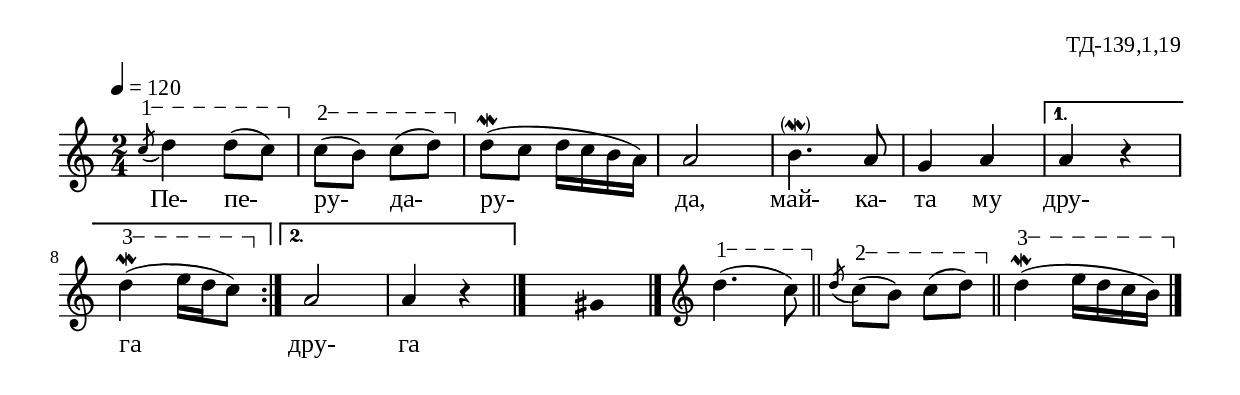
%{
TD_139_1_19
%}

\include "td-preamble.ly"

\score {
\relative c'' {
 \tempo 4 = 120
 \time 2/4

\repeat volta 2 {
\varA 
\acciaccatura c8\startTextSpan d4 d8( c\stopTextSpan) | 
\varB
c8\startTextSpan( b) c( d\stopTextSpan) | 
d\mordent( c d16[ c b a]) | a2 |
\parS
b4.-\parenthesize\mordent a8 | g4 a }
\alternative { { a4 r | 
\varC
d4\startTextSpan\mordent( e16[ d c8\stopTextSpan]) } 
               { a2 | a4 r } }
\bar "|." 
s4 \fixB gis \fixC
\bar "|." 
\endm
\varA 
d'4.\startTextSpan( c8\stopTextSpan) \bar "||"
\varB
\acciaccatura d8 c8\startTextSpan( b) c( d\stopTextSpan) \bar "||"
\varC
d4\startTextSpan\mordent( e16[ d c b\stopTextSpan])
\bar "|." 
}
\addlyrics { Пе- пе- ру- да- ру- да, май- ка- та му дру- га дру- га }
%
\layout {
  indent = #0
  line-width = 190\mm
  ragged-right=##f
}
%
\midi { 
	\context {
		\Score
		tempoWholesPerMinute = #(ly:make-moment 120 4)
		}
	}
}
%
\header{
  opus = "ТД-139,1,19"
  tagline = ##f
}


